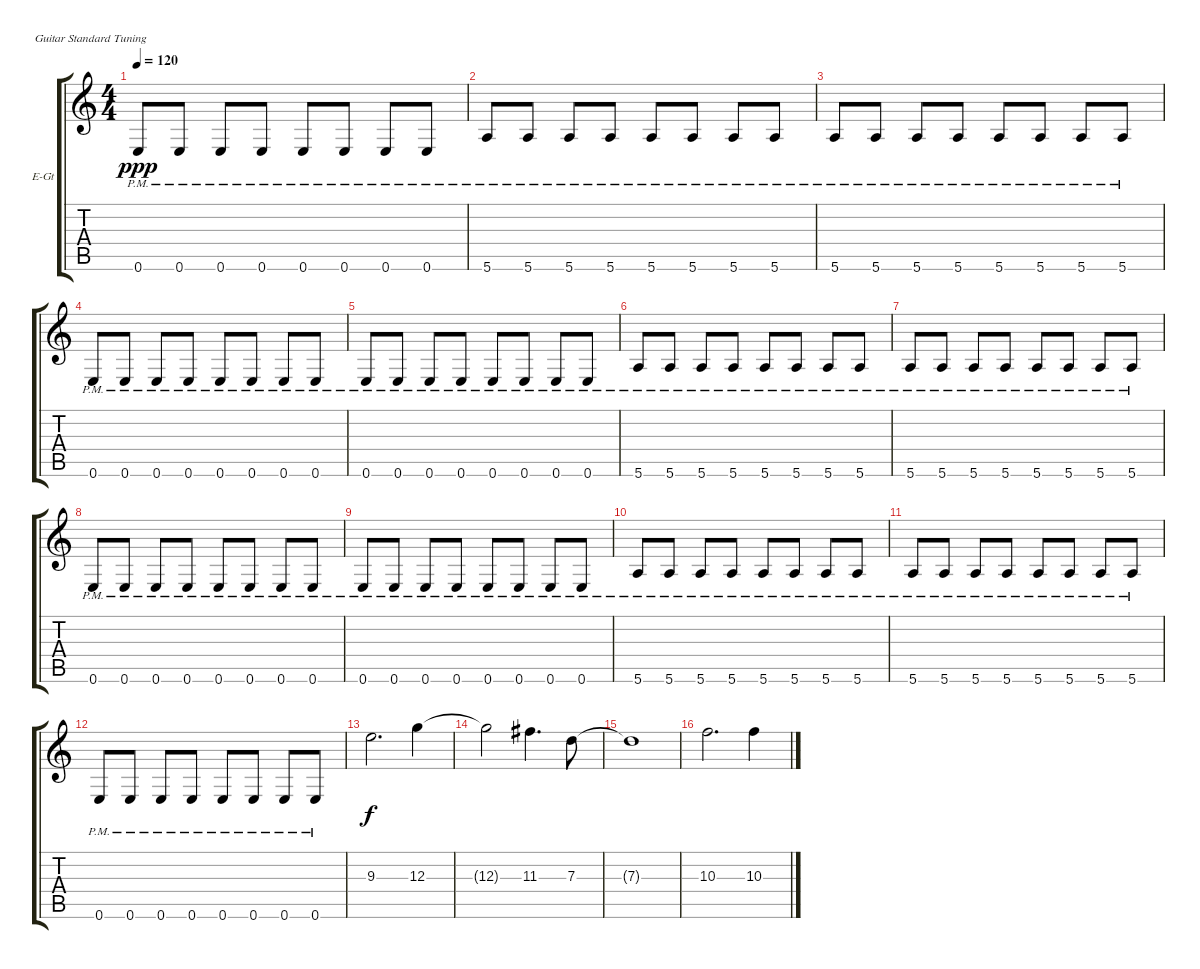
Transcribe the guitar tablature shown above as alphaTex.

\defaultSystemsLayout 4
\bracketExtendMode groupsimilarinstruments
\firstSystemTrackNameOrientation horizontal
\otherSystemsTrackNameOrientation horizontal
\track ("Electric Guitar" "E-Gt") {mute instrument overdrivenguitar}
\staff {score tabs}
\tuning (E4 B3 G3 D3 A2 E2)
\ts (4 4)
\tempo 120
\clef g2
\scale
0.485477
\ks c
0.6{pm}.8{dy ppp instrument overdrivenguitar} 0.6{pm}.8 0.6{pm}.8 0.6{pm}.8 0.6{pm}.8 0.6{pm}.8 0.6{pm}.8 0.6{pm}.8 |
\scale
0.257261 5.6{pm}.8 5.6{pm}.8 5.6{pm}.8 5.6{pm}.8 5.6{pm}.8 5.6{pm}.8 5.6{pm}.8 5.6{pm}.8 |
\scale
0.257261 5.6{pm}.8 5.6{pm}.8 5.6{pm}.8 5.6{pm}.8 5.6{pm}.8 5.6{pm}.8 5.6{pm}.8 5.6{pm}.8 |
\scale
0.333333 0.6{pm}.8 0.6{pm}.8 0.6{pm}.8 0.6{pm}.8 0.6{pm}.8 0.6{pm}.8 0.6{pm}.8 0.6{pm}.8 |
\scale
0.333333 0.6{pm}.8 0.6{pm}.8 0.6{pm}.8 0.6{pm}.8 0.6{pm}.8 0.6{pm}.8 0.6{pm}.8 0.6{pm}.8 |
\scale
0.333333 5.6{pm}.8 5.6{pm}.8 5.6{pm}.8 5.6{pm}.8 5.6{pm}.8 5.6{pm}.8 5.6{pm}.8 5.6{pm}.8 |
\scale
0.333333 5.6{pm}.8 5.6{pm}.8 5.6{pm}.8 5.6{pm}.8 5.6{pm}.8 5.6{pm}.8 5.6{pm}.8 5.6{pm}.8 |
\scale
0.333333 0.6{pm}.8 0.6{pm}.8 0.6{pm}.8 0.6{pm}.8 0.6{pm}.8 0.6{pm}.8 0.6{pm}.8 0.6{pm}.8 |
\scale
0.333333 0.6{pm}.8 0.6{pm}.8 0.6{pm}.8 0.6{pm}.8 0.6{pm}.8 0.6{pm}.8 0.6{pm}.8 0.6{pm}.8 |
\scale
0.333333 5.6{pm}.8 5.6{pm}.8 5.6{pm}.8 5.6{pm}.8 5.6{pm}.8 5.6{pm}.8 5.6{pm}.8 5.6{pm}.8 |
\scale
0.333333 5.6{pm}.8 5.6{pm}.8 5.6{pm}.8 5.6{pm}.8 5.6{pm}.8 5.6{pm}.8 5.6{pm}.8 5.6{pm}.8 |
\scale
0.333333 0.6{pm}.8 0.6{pm}.8 0.6{pm}.8 0.6{pm}.8 0.6{pm}.8 0.6{pm}.8 0.6{pm}.8 0.6{pm}.8 |
\scale
0.333333 9.3.2{d dy f} 12.3.4 |
\scale
0.333333 12.3{t}.2 11.3.4{d} 7.3.8 |
\scale
0.333333 7.3{t}.1 |
\scale
0.333333 10.3.2{d} 10.3.4
